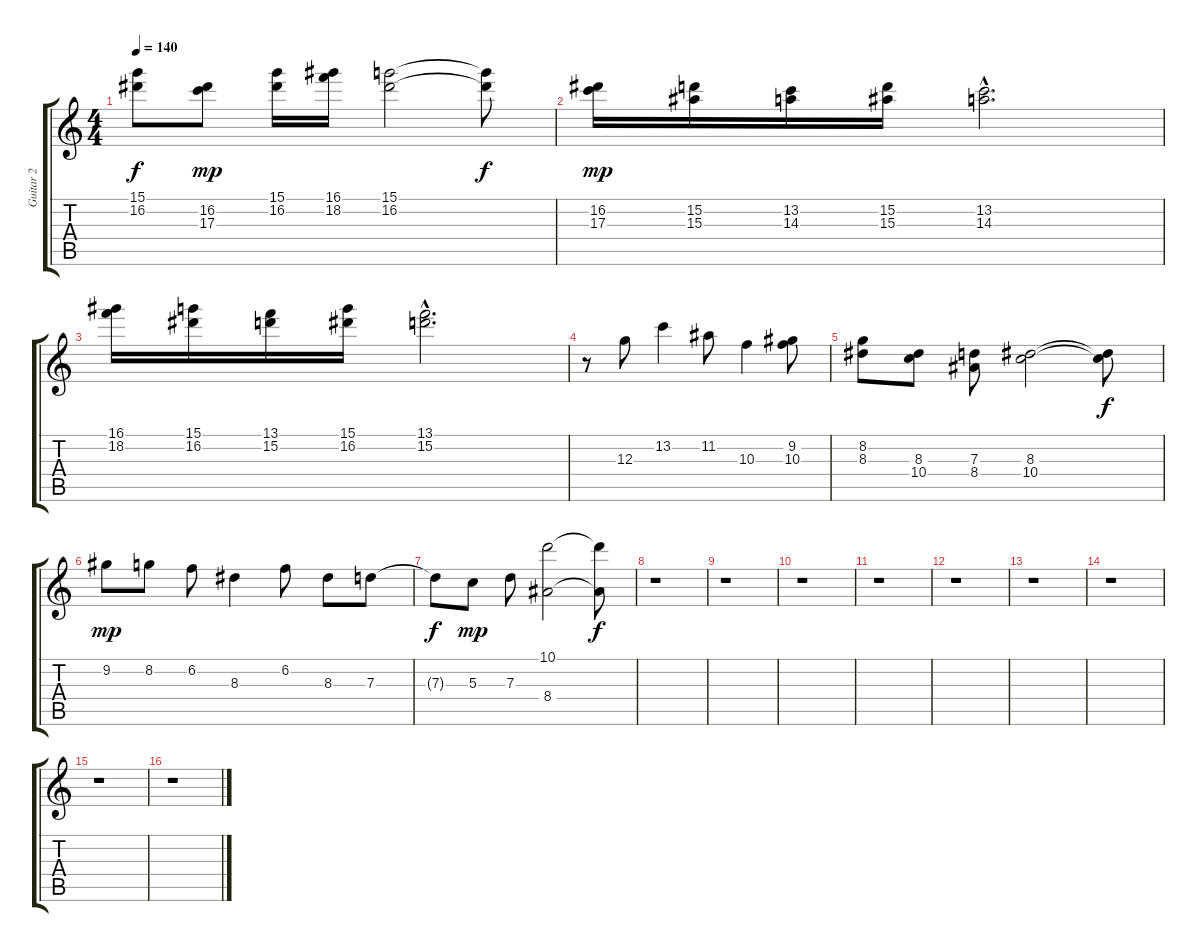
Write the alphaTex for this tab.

\track ("Guitar 2" "Guitar 2") {instrument distortionguitar}
\staff {score tabs}
\tuning (E4 B3 G3 D3 A2 E2) {hide}
\ts (4 4)
\tempo 140
\clef g2
\ks c
(15.1{t} 16.2{t}).8{dy f} (16.2 17.3).8{dy mp} (15.1 16.2).16 (16.1 18.2).16 (15.1 16.2).2 (15.1{t} 16.2{t}).8{dy f} |
(16.2 17.3).16{dy mp} (15.2 15.3).16 (13.2 14.3).16 (15.2 15.3).16 (13.2{hac} 14.3{hac}).2{d} |
(16.1 18.2).16 (15.1 16.2).16 (13.1 15.2).16 (15.1 16.2).16 (13.1{hac} 15.2{hac}).2{d} |
r.8 12.3.8 13.2.4 11.2.8 10.3.4 (9.2 10.3).8 |
(8.2 8.3).8 (8.3 10.4).8 (7.3 8.4).8 (8.3 10.4).2 (8.3{t} 10.4{t}).8{dy f} |
9.2.8{dy mp} 8.2.8 6.2.8 8.3.4 6.2.8 8.3.8 7.3.8 |
7.3{t}.8{dy f} 5.3.8{dy mp} 7.3.8 (10.1 8.4).2 (10.1{t} 8.4{t}).8{dy f} |
r.1 |
r.1 |
r.1 |
r.1 |
r.1 |
r.1 |
r.1 |
r.1 |
r.1
